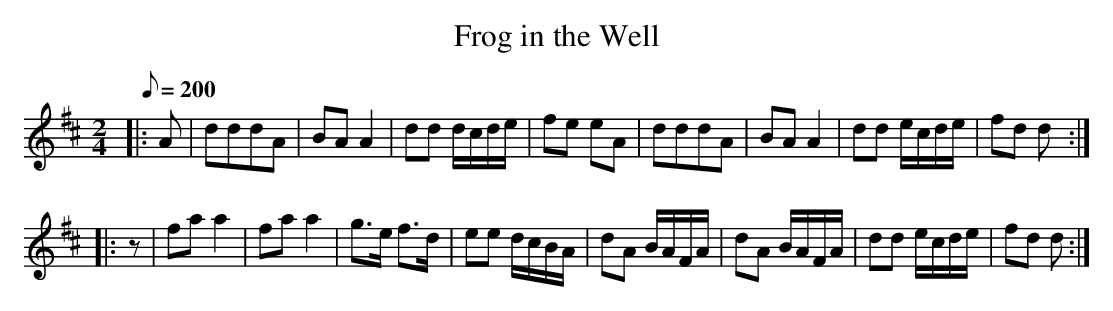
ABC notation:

X:1
T:Frog in the Well
M:2/4
L:1/8
Q:1/8=200
K:D
|: A|dddA|BA A2|dd d/c/d/e/|fe eA|dddA|BA A2|dd e/c/d/e/|fd d :|
|: z|fa a2|fa a2|g>e f>d|ee d/c/B/A/|dA B/A/F/A/|dA B/A/F/A/|dd e/c/d/e/|fd d :|
